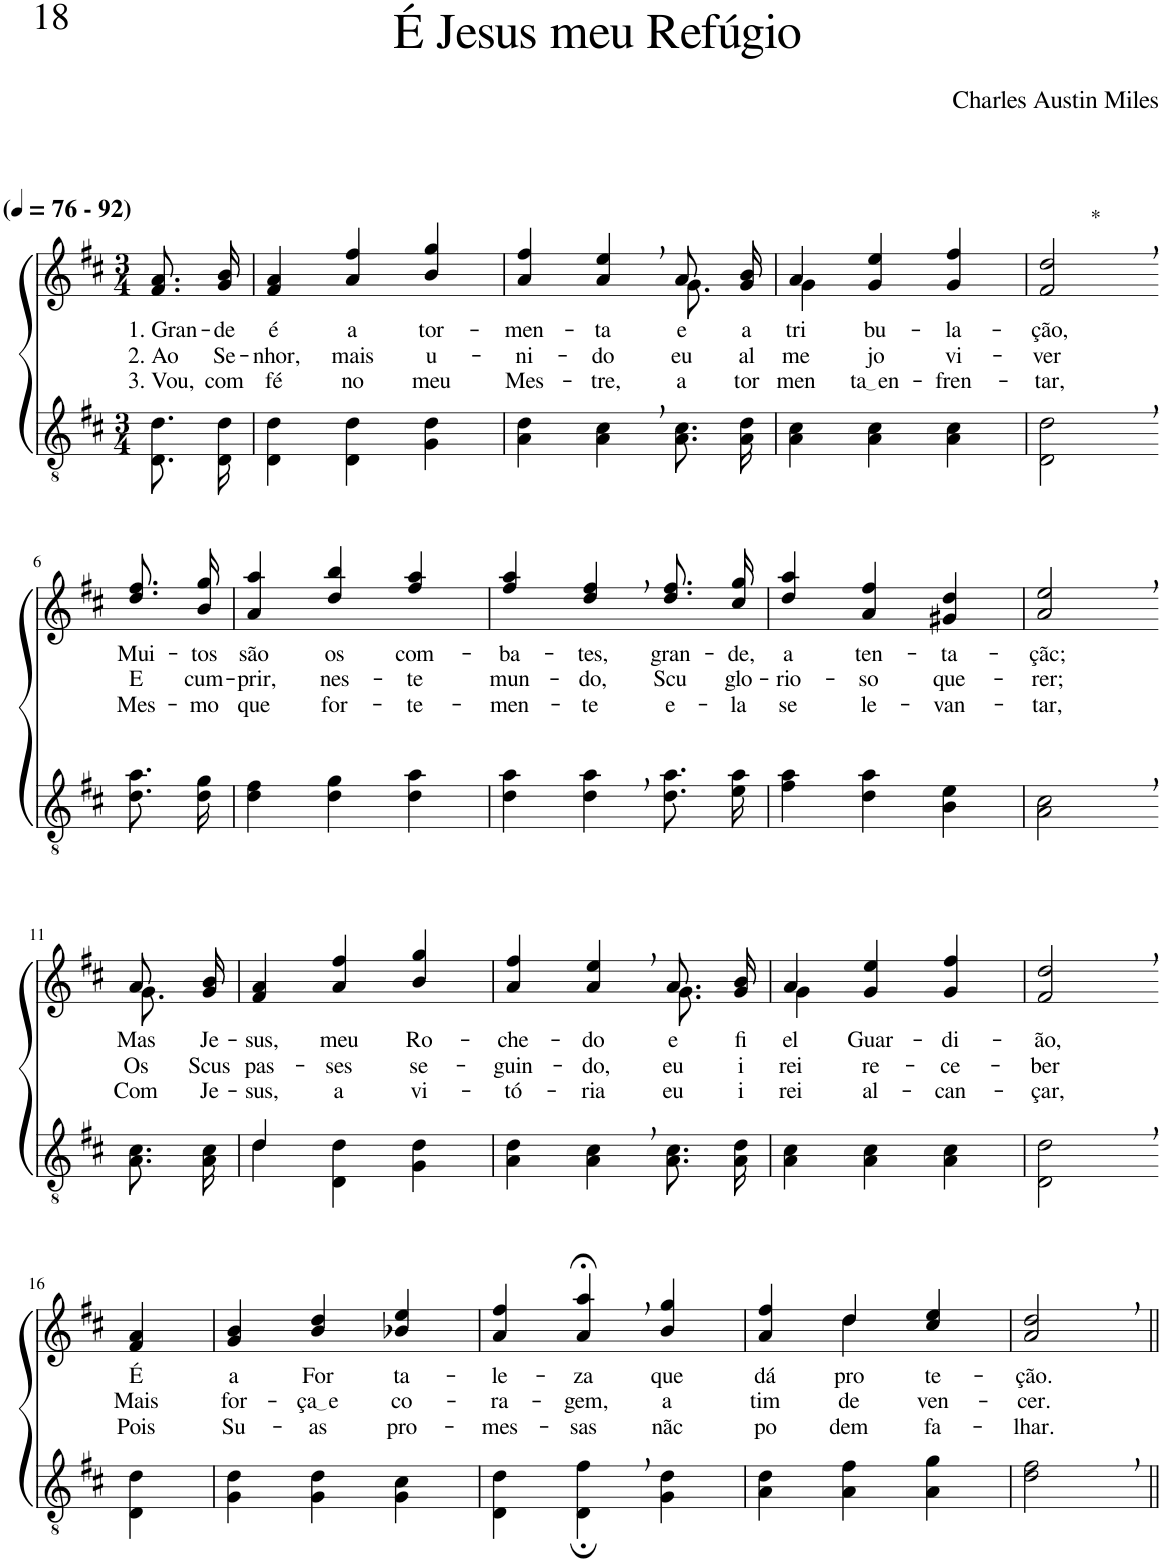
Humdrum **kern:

**kern	**kern	**text	**text	**text
*part2	*part1	*part1	*part1	*part1
*staff2	*staff1	*staff1	*staff1	*staff1
*I"Parte III e IV	*I"Parte I e II	*	*	*
*clefGv2	*clefG2	*	*	*
*Trd4c7	*Trd4c7	*	*	*
*k[f#c#]	*k[f#c#]	*	*	*
*M3/4	*M3/4	*	*	*
*MM76	*MM76	*	*	*
=1	=1	=1	=1	=1
!	!LO:TX:a:B:t=(	!	!	!
!	!LO:TX:a:B:t=- 92)	!	!	!
!	!	!LO:LY:b	!LO:LY:b	!LO:LY:b
8.D/ 8.d/L	8.f#/ 8.a/L	1. Gran-	2. Ao	3. Vou,
!	!	!LO:LY:b	!LO:LY:b	!LO:LY:b
16D/ 16d/Jk	16g/ 16b/Jk	-de	Se-	com
=2	=2	=2	=2	=2
!	!	!LO:LY:b	!LO:LY:b	!LO:LY:b
4D\ 4d\	4f#/ 4a/	é	-nhor,	fé
!	!	!LO:LY:b	!LO:LY:b	!LO:LY:b
4D\ 4d\	4a/ 4ff#/	a	mais	no
!	!	!LO:LY:b	!LO:LY:b	!LO:LY:b
4G\ 4d\	4b/ 4gg/	tor-	u-	meu
=3	=3	=3	=3	=3
!	!	!LO:LY:b	!LO:LY:b	!LO:LY:b
*	*^	*	*	*
4A\ 4d\	4a/ 4ff#/	2ryy	-men-	-ni-	Mes-
!	!	!	!LO:LY:b	!LO:LY:b	!LO:LY:b
4A\, 4c#\,	4a/, 4ee/,	.	-ta	-do	-tre,
!	!	!	!LO:LY:b	!LO:LY:b	!LO:LY:b
8.A\ 8.c#\L	8.g/L	8a/	e	eu	a
.	.	8ryy	.	.	.
!	!	!	!LO:LY:b	!LO:LY:b	!LO:LY:b
16A\ 16d\Jk	16g/ 16b/Jk	.	a	al-	tor-
=4	=4	=4	=4	=4	=4
!	!	!	!LO:LY:b	!LO:LY:b	!LO:LY:b
4A\ 4c#\	4a/	4g\	tri-	-me-	-men-
!	!	!	!LO:LY:b	!LO:LY:b	!LO:LY:b
4A\ 4c#\	4g/ 4ee/	2ryy	-bu-	-jo	ta en
!	!	!	!LO:LY:b	!LO:LY:b	!LO:LY:b
4A\ 4c#\	4g/ 4ff#/	.	-la-	vi-	-fren-
*	*v	*v	*	*	*
=5	=5	=5	=5	=5
!	!LO:TX:a:t=*	!	!	!
!	!	!LO:LY:b	!LO:LY:b	!LO:LY:b
2D\, 2d\,	2f#/, 2dd/,	-ção,	-ver	-tar,
!!LO:LB:g=z
=6-	=6-	=6-	=6-	=6-
!	!	!LO:LY:b	!LO:LY:b	!LO:LY:b
8.d\ 8.a\L	8.dd\ 8.ff#\L	Mui-	E	Mes-
!	!	!LO:LY:b	!LO:LY:b	!LO:LY:b
16d\ 16g\Jk	16b\ 16gg\Jk	-tos	cum-	-mo
=7	=7	=7	=7	=7
!	!	!LO:LY:b	!LO:LY:b	!LO:LY:b
4d\ 4f#\	4a/ 4aa/	são	-prir,	que
!	!	!LO:LY:b	!LO:LY:b	!LO:LY:b
4d\ 4g\	4dd/ 4bb/	os	nes-	for-
!	!	!LO:LY:b	!LO:LY:b	!LO:LY:b
4d\ 4a\	4ff#/ 4aa/	com-	-te	-te-
=8	=8	=8	=8	=8
!	!	!LO:LY:b	!LO:LY:b	!LO:LY:b
4d\ 4a\	4ff#/ 4aa/	-ba-	mun-	-men-
!	!	!LO:LY:b	!LO:LY:b	!LO:LY:b
4d\, 4a\,	4dd/, 4ff#/,	-tes,	-do,	-te
!	!	!LO:LY:b	!LO:LY:b	!LO:LY:b
8.d\ 8.a\L	8.dd\ 8.ff#\L	gran-	Scu	e-
!	!	!LO:LY:b	!LO:LY:b	!LO:LY:b
16e\ 16a\Jk	16cc#\ 16gg\Jk	-de,	glo-	-la
=9	=9	=9	=9	=9
!	!	!LO:LY:b	!LO:LY:b	!LO:LY:b
4f#\ 4a\	4dd/ 4aa/	a	-rio-	se
!	!	!LO:LY:b	!LO:LY:b	!LO:LY:b
4d\ 4a\	4a/ 4ff#/	ten-	-so	le-
!	!	!LO:LY:b	!LO:LY:b	!LO:LY:b
4B\ 4e\	4g#X/ 4dd/	-ta-	que-	-van-
=10	=10	=10	=10	=10
!	!	!LO:LY:b	!LO:LY:b	!LO:LY:b
2A\, 2c#\,	2a/, 2ee/,	-çãc;	-rer;	-tar,-
!!LO:LB:g=z
=11-	=11-	=11-	=11-	=11-
*	*^	*	*	*
!	!	!	!LO:LY:b	!LO:LY:b	!LO:LY:b
8.A\ 8.c#\L	8a/	8.g/L	Mas	Os	-Com
.	8ryy	.	.	.	.
!	!	!	!LO:LY:b	!LO:LY:b	!LO:LY:b
16A\ 16c#\Jk	.	16g/ 16b/Jk	Je-	Scus	Je-
=12	=12	=12	=12	=12	=12
*^	*	*	*	*	*
!	!	!	!	!LO:LY:b	!LO:LY:b	!LO:LY:b
*	*	*v	*v	*	*	*
4d/	4d\	4f#/ 4a/	-sus,	pas-	-sus,
!	!	!	!LO:LY:b	!LO:LY:b	!LO:LY:b
2ryy	4D\ 4d\	4a/ 4ff#/	meu	-ses	a
!	!	!	!LO:LY:b	!LO:LY:b	!LO:LY:b
.	4G\ 4d\	4b/ 4gg/	Ro-	se-	vi-
=13	=13	=13	=13	=13	=13
!	!	!	!LO:LY:b	!LO:LY:b	!LO:LY:b
*v	*v	*^	*	*	*
4A\ 4d\	4a/ 4ff#/	2ryy	-che-	-guin-	-tó-
!	!	!	!LO:LY:b	!LO:LY:b	!LO:LY:b
4A\, 4c#\,	4a/, 4ee/,	.	-do	-do,	-ria
!	!	!	!LO:LY:b	!LO:LY:b	!LO:LY:b
8.A\ 8.c#\L	8.a/L	8.g\	e	eu	eu
!	!	!	!LO:LY:b	!LO:LY:b	!LO:LY:b
16A\ 16d\Jk	16g/ 16b/Jk	16ryy	fi-	i-	i-
=14	=14	=14	=14	=14	=14
!	!	!	!LO:LY:b	!LO:LY:b	!LO:LY:b
4A\ 4c#\	4a/	4g\	-el	-rei	-rei
!	!	!	!LO:LY:b	!LO:LY:b	!LO:LY:b
4A\ 4c#\	4g/ 4ee/	2ryy	Guar-	re-	al-
!	!	!	!LO:LY:b	!LO:LY:b	!LO:LY:b
4A\ 4c#\	4g/ 4ff#/	.	-di-	-ce-	-can-
*	*v	*v	*	*	*
=15	=15	=15	=15	=15
!	!	!LO:LY:b	!LO:LY:b	!LO:LY:b
2D\, 2d\,	2f#/, 2dd/,	-ão,	-ber	-çar,
!!LO:LB:g=z
=16-	=16-	=16-	=16-	=16-
!	!	!LO:LY:b	!LO:LY:b	!LO:LY:b
4D\ 4d\	4f#/ 4a/	É	Mais	Pois
=17	=17	=17	=17	=17
!	!	!LO:LY:b	!LO:LY:b	!LO:LY:b
4G\ 4d\	4g/ 4b/	a	for-	Su-
!	!	!LO:LY:b	!LO:LY:b	!LO:LY:b
4G\ 4d\	4b/ 4dd/	For	ça e	-as
!	!	!LO:LY:b	!LO:LY:b	!LO:LY:b
4G\ 4c#\	4b-X/ 4ee/	ta-	co-	pro-
=18	=18	=18	=18	=18
!	!	!LO:LY:b	!LO:LY:b	!LO:LY:b
4D\ 4d\	4a/ 4ff#/	-le-	-ra-	-mes-
!	!	!LO:LY:b	!LO:LY:b	!LO:LY:b
4D\;, 4f#\;,	4a/;<, 4aa/;<,	-za	-gem,	-sas
!	!	!LO:LY:b	!LO:LY:b	!LO:LY:b
4G\ 4d\	4b/ 4gg/	que	a	nãc
=19	=19	=19	=19	=19
*	*^	*	*	*
!	!	!	!LO:LY:b	!LO:LY:b	!LO:LY:b
4A\ 4d\	4ryy	4a/ 4ff#/	dá	tim	po-
!	!	!	!LO:LY:b	!LO:LY:b	!LO:LY:b
4A\ 4f#\	4dd\	4dd/	pro-	de	-dem
!	!	!	!LO:LY:b	!LO:LY:b	!LO:LY:b
4A\ 4g\	4ryy	4cc#/ 4ee/	-te-	ven-	fa-
=20	=20	=20	=20	=20	=20
!	!	!	!LO:LY:b	!LO:LY:b	!LO:LY:b
*	*v	*v	*	*	*
2d\, 2f#\,	2a/, 2dd/,	-ção.	-cer.	-lhar.
=||	=||	=||	=||	=||
*-	*-	*-	*-	*-
